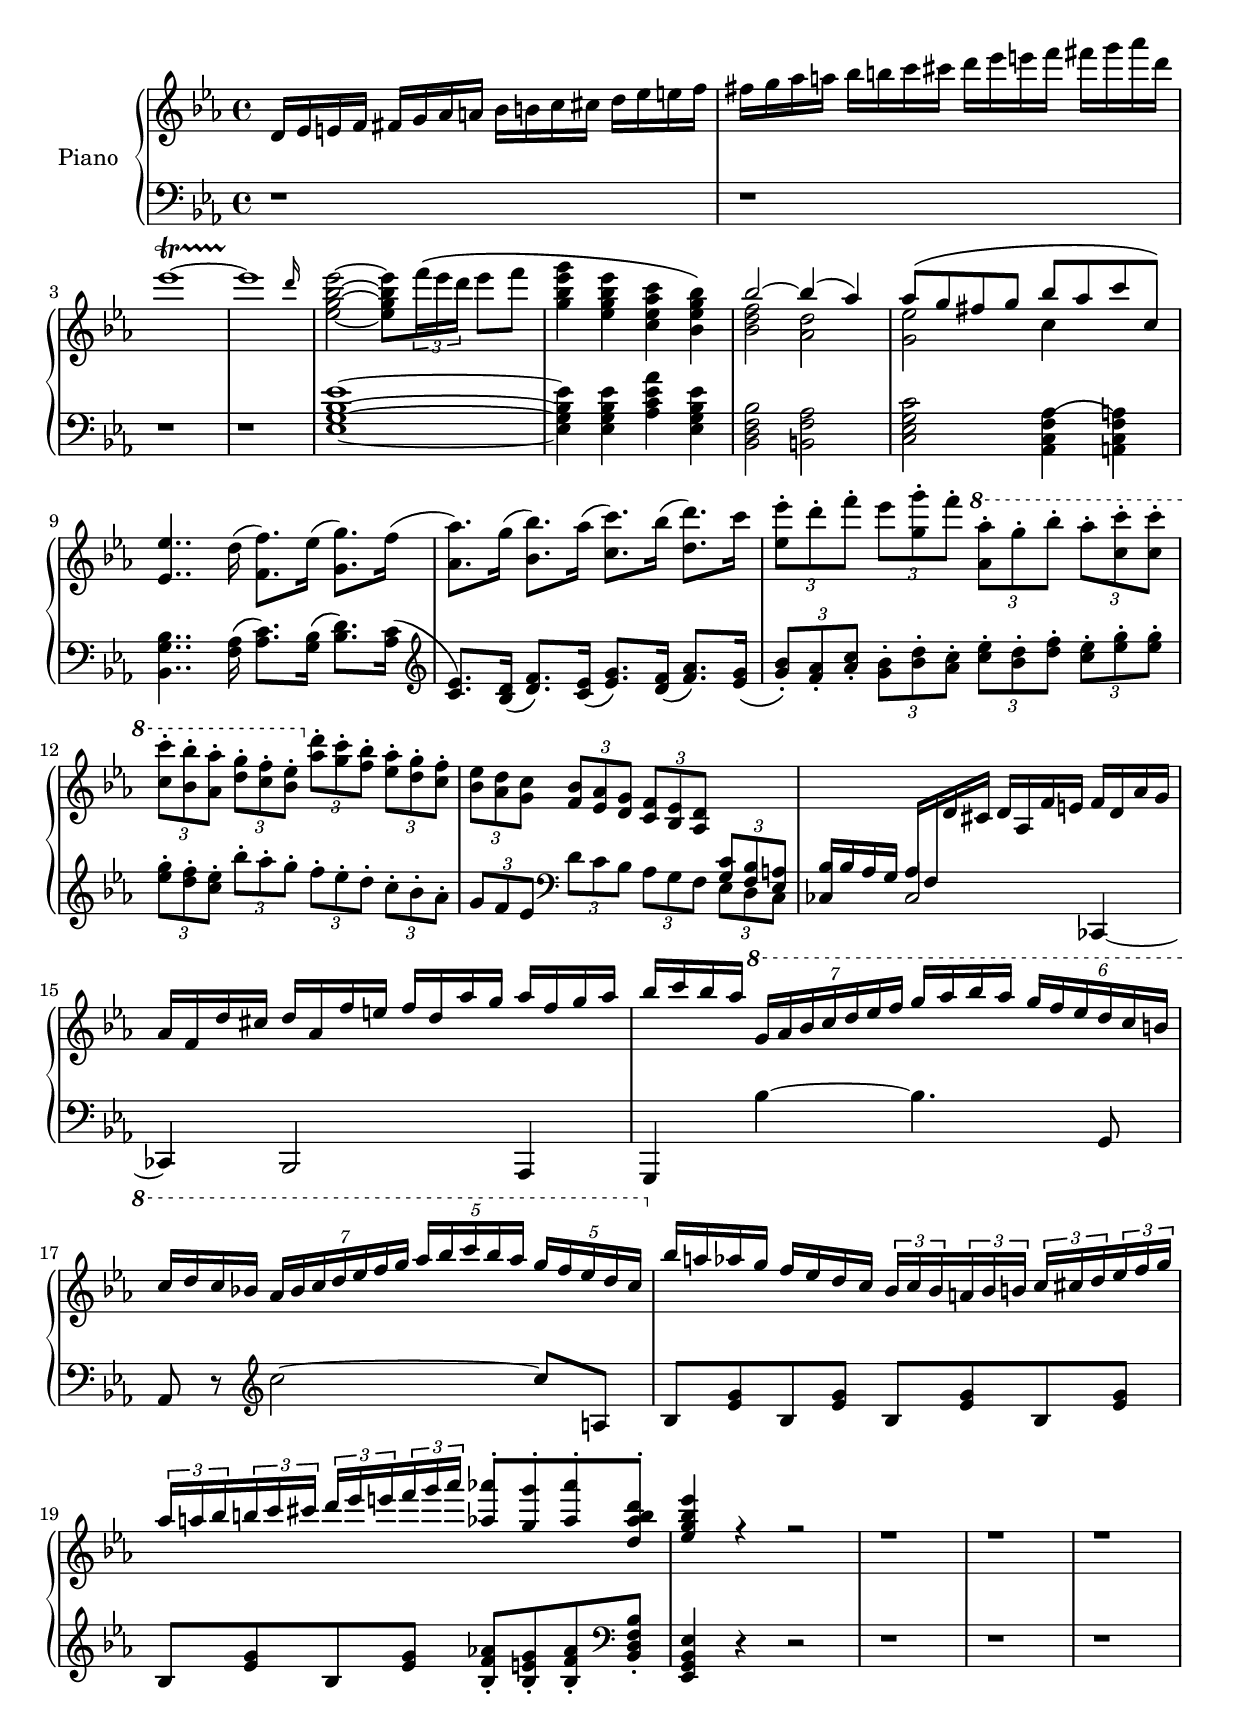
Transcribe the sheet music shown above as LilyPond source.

\version "2.20.0"

global = {
  \key ees \major
  \time 4/4
}

\version "2.20.0"

rightZeroToOne = \relative c' {
  % 0.1
  r1
  % 0.2
  r4 \tuplet 3/4 { \change Staff = "left" g16\( bes \change Staff = "right" ees } \tuplet 5/4 { g16( g, bes ees g) }\) r4 |
  % 0.3
  \tuplet 3/4 { g16 bes ees } \tuplet 5/4 { g16 g, bes ees g } r4 \ottava #1 \tuplet 7/4 { g16 bes ees g bes, ees g }
  % 0.4
  bes16 a bes a bes a bes a bes a bes a bes a bes a |
  % 0.5
  bes16 d, f ees g a, c bes \ottava #0 ees fis, aes g bes d, fis ees |
  % 0.6
  g16 a, c bes ees fis, aes g bes d, f ees ees4~\startTrillSpan | 
  % 0.7
  ees1 | 
  % 0.8
  d16\stopTrillSpan ees f g aes bes c d ees f g aes bes aes g aes |
  % 0.9
  c8( bes) aes-.( g-.) g( f) ees-.( d-.) |
  % 0.10
  <c, ees aes c>4 r4 r2 |
  %%%%%%%%%%%%%%%%%%%%%%%%%%%%
  % TODO: WTF is Beethoven doing here. He has no respect for bars or barlines
  % 0.11
  \change Staff = "left"
  \voiceOne
  r8 r16 \tuplet 3/4 { c,( ees aes) } \tuplet 5/4 { c( c, ees aes c) } r8 r16 r8 |
  % 0.12
  \change Staff = "right" \tuplet 3/4 { c16( ees aes) } \tuplet 5/4 { c16( c, ees aes c) } r4 \tuplet 3/4 { c16( ees aes) } |
  % 0.13
  c16 c, ees aes \ottava #1 \tuplet 3/4 { c( ees aes) } c b c b c g aes g |
  % 0.14
  aes \ottava #0 b, c b c g aes g aes b, c b c g aes g |
  % 0.15
  aes16 b, c b c2. \trill |
  % 0.16
  b16 c d ees f g aes bes! c2~\startTrillSpan |
  % 0.17
  c8\stopTrillSpan b16 c d ees f g aes bes c \ottava #1 d ees f g aes |
  % 0.18
  bes c bes aes g f ees d \ottava #0 c bes aes g f ees d c |
  % 0.19
  <ees aes>4-.( <d g>-.) << { f4( g8 ees) } \\ { c4 bes } >> |
  % 0.20
  <aes bes d f aes>4 r4 r2 |
  % 0.21
  \change Staff = "left" bes,,16 bes' c, c' d, \change Staff = "right" d' \change Staff = "left" ees, \change Staff = "right" ees' \change Staff = "left" f, \change Staff = "right" f' \change Staff = "left" g, \change Staff = "right" g' \change Staff = "left" aes, \change Staff = "right" aes' \change Staff = "left" bes, \change Staff = "right" bes'
  % 0.22
  c, c' d, d' ees, ees' f, f' g, g' aes, aes' bes, bes' c, c' |
  % 0.23
  d, d' ees, ees' f, f' g, g' \tuplet 3/2 { <aes, aes'>4( <bes aes'> <c aes'>) } |
  % 0.24
  <d aes'>4( <g, g'> <b f'>4.) <ees, ees'>8\( |
  % 0.25
  <g des'>8 <c, c'> <e bes'!> <aes, aes'> <bes g'> <c f> < ges ees'> <f d'!>\) |
  <g! c>8 <f bes> <f aes> <f aes> aes2~\startTrillSpan |
  \afterGrace aes1\stopTrillSpan { g16 aes } |
  bes16 aes g f ees' d c bes g' f ees d bes' aes g f |
  ees'16 d c bes \ottava #1 g' f ees d bes' aes g f c' bes aes g |
  f16 ees d c \ottava #0 bes aes g f ees d c bes a4 |
  <bes, d aes'!>1
}

leftZeroToOne = \relative c {
  % 0.1
  r1
  % 0.2
  ees,16 g bes ees r2 ees16 g bes ees |  
  % 0.3
  r2 \clef treble ees16 g bes ees r4 |
  % 0.4-0.9
  r1 | r1 | r1 | r1 | r1 | r1 |
  % 0.10
  \clef bass <aes,,, c ees aes>4 r4 r2 |
  % 0.11
  aes16 c ees aes r2 aes16 c ees aes |
  % 0.12
  % TODO: Whatever, Beethoven. I guess we'll just WING it here. 
  r2 aes,16 c \change Staff = "right" \voiceTwo ees aes r4 \change Staff = "left" |
  % 0.13
  r2. \clef treble r16 b' c b |
  % 0.14
  c16 g aes g aes b, c b c g aes g aes b, c b |
  % 0.15
  c16 g aes g aes2. \trill |
  % 0.16
  g16 aes bes c d ees f g aes2~\startTrillSpan |
  % 0.17
  aes8\stopTrillSpan g16 aes bes c d ees f g aes \ottava #1 bes c d ees f |
  % 0.18
  g aes g f ees d c bes \ottava #0 aes g f ees d c bes aes |
  % 0.19
  c4-.( bes-.) aes( g) |
  % 0.20
  \clef bass <bes,,, d f bes>4 r4 r2 |
  % 0.21
  r4 bes'8-. c-. d-. ees-. f-. g-. |
  % 0.22
  aes-. bes-. \clef treble c-. d-. ees-. f-. g-. aes-. |
  % 0.23
  bes8-. c-. d-. ees-. \tuplet 3/2 { <aes, aes'>4( <bes aes'> <c aes'>) }
  % 0.24
  <bes aes'>4( <ees, ees'> <g d'>4.) <c, c'>8\( |
  % 0.25
  <ees bes'>8 <aes, aes'> <c g'> <f, f'> <g e'!> <aes c> <a c> <bes d>\) |
  % 0.26
  <bes ees>8 <bes d> <ces ees> <ces ees> <c ees f>2 |
  % 0.27
  <bes d f>1 |
  % 0.28-0.30
  r1 | r1 | r1 |
  \clef bass <bes, f' aes>1
}

%\include "Piano 1-50.ly"

right = \relative c' {
  \global
%  \rightZeroToOne
%  \rightOneToFifty
%  f, \change Staff = "right" f' \change Staff = "left" g, \change Staff = "right" g' \change Staff = "left"
  % 98
  d16 ees e f fis g aes a bes b c cis d ees e f |
  % 99
  fis g aes a bes b c cis d ees e f fis g aes d, | 
  % 100
  ees1~\startTrillSpan |
  % 101
  \afterGrace ees1\stopTrillSpan { d16 } |
  % 102
  <ees, g bes ees>2~ <ees g bes ees>8 \tuplet 3/2 { f'16 \(ees d }  ees8 f8 |
  % 103
  <g, bes ees g>4 <ees g bes ees>4 <c ees aes c>4 <bes ees g bes>4 \) |
  % 104-105
  <<
    { bes'2~ bes4( aes4) | aes8\( g fis g bes aes c c,\) } |
    \\
    { <bes d f>2 <aes d>2 | <g ees'>2 c4 } |
  >>
  % 106
  <ees, ees'>4.. d'16( <f, f'>8.) ees'16( <g, g'>8.) f'16( |
  % 107
  <aes, aes'>8.) g'16( <bes, bes'>8.) aes'16( <c, c'>8.) bes'16( <d, d'>8.) c'16 |
  
  % 108
  \tuplet 3/2 { <ees, ees'>8-. d'-. f-. } 
  \tuplet 3/2 { ees <g, g'>8-. f'-. } 
  \ottava #1
  \tuplet 3/2 { <aes, aes'>8-. g'-. bes-. } 
  \tuplet 3/2 { aes-. <c, c'>-. <c c'>-. } |
  
  % 109
  \tuplet 3/2 { <c c'>8-. <bes bes'>-. <aes aes'>-. } 
  \tuplet 3/2 { <d g>8-. <c f>-. <bes ees>-. } 
  \ottava #0
  \tuplet 3/2 { <aes d>8-. <g c>-. <f bes>-. } 
  \tuplet 3/2 { <ees aes>8-. <d g>-. <c f>-. } |
  
  % 110
  \tuplet 3/2 { <bes ees>8 <aes d> <g c> }
  \tuplet 3/2 { <f bes>8 <ees aes> <d g> }
  \tuplet 3/2 { <c f>8 <bes ees> <aes d> } 
  \change Staff = "left"
  \voiceOne
  \tuplet 3/2 { <g c>8 <f bes> <ees a> }

  % 111
  bes'16 bes aes g aes f 
  \change Staff = "right" 
  d' cis d aes f' e f d aes' g |
  
  % 112 
  aes16 f d' cis d aes f' e f d aes' g aes f g aes |
  % 113
  bes16 c bes aes
  \ottava 1
  \tuplet 7/4 { g16 aes bes c d ees f }
  g16 aes bes aes
  \tuplet 6/4 { g f ees d c b } |
  
  % 114
  c16 d c bes! 
  \tuplet 7/4 { aes16 bes c d ees f g }
  \tuplet 5/4 { aes16 bes c bes aes }
  \tuplet 5/4 { g16 f ees d c } |
  
  % 115
  \ottava 0
  bes16 a aes g f ees d c 
  \tuplet 3/2 { bes16 c bes }
  \tuplet 3/2 { a bes b }
  \tuplet 3/2 { c cis d }
  \tuplet 3/2 { ees f g } |

  % 116
  \tuplet 3/2 { aes a bes }
  \tuplet 3/2 { b c cis }
  \tuplet 3/2 { d ees e }
  \tuplet 3/2 { f g aes }
  <aes, aes'!>8-. <g g'>-. <aes aes'>-. <d, aes' b d>-. |
  
  % 117 
  <ees g bes ees>4 r4 r2 |
  % 118-120
  r1 | r1 | r1 |
}
  
left = \relative c {
  \global
%  \leftZeroToOne
%  \leftOneToFifty
  % 98-101
  r1 | r1 | r1 | r1 |
  
  % 102
  <ees g bes ees>1~ | 
  % 103
  <ees g bes ees>4 <ees g bes ees> <aes c ees aes> <ees g bes ees> |
  % 104
  <bes d f bes>2 <b f' aes> |
  % 105
  <c ees g c>2 <aes c f aes\(>4 <a c f a\)>4 |
  % 106
  <bes g' bes>4.. <f' aes>16\( <aes c>8.\) <g bes>16\( <bes d>8.\) <aes c>16\( |
  % 107
  \clef treble
  <c ees>8.\) <bes d>16\( <d f>8.\) <c ees>16\( <ees g>8.\) <d f>16\( <f aes>8.\) <ees g>16\( |
  % 108
  \tuplet 3/2 { <g bes>8-.\) <f aes>-. <aes c>-. }
  \tuplet 3/2 { <g bes>8-. <bes d>8-. <aes c>8-. }
  \tuplet 3/2 { <c ees>8-. <bes d>8-. <d f>8-. }
  \tuplet 3/2 { <c ees>8-. <ees g>8-. <ees g>8-. } |
  % 109
  \tuplet 3/2 { <ees g>8-. <d f>-. <c ees>-. }
  \tuplet 3/2 { bes'8-. aes8-. g8-. }
  \tuplet 3/2 { f8-. ees8-. d8-. } 
  \tuplet 3/2 { c8-. bes8-. aes8-. } |
  % 110
  \tuplet 3/2 { g8 f ees } 
  \clef bass
  \tuplet 3/2 { d c bes }
  \tuplet 3/2 { aes g f }
  \tuplet 3/2 { ees d c }
  
  % 111
  ces4 ces2 ces,4~ |
  % 112
  ces4 bes2 aes4 |
  % 113
  g bes''~ bes4. g,8 |
  % 114
  aes8 r8 \clef treble c''2~ c8 a,8 |
  % 115
  bes8 <ees g> bes <ees g> bes <ees g> bes <ees g> |
  % 116
  bes8 <ees g> bes <ees g> 
  <bes f' aes!>-. <bes e g>-. <bes f' aes>-.
  \clef bass <bes, d f bes>8-. |
  % 117
  <ees, g bes ees>4 r4 r2 |
  % 118-120
  r1 | r1 | r1 | 
}

\score {
  \new PianoStaff \with {
    instrumentName = "Piano"
  } <<
    \new Staff = "right" \with {
      midiInstrument = "acoustic grand"
    } \right
    \new Staff = "left" \with {
      midiInstrument = "acoustic grand"
    } { \clef bass \left }
  >>
  \layout { 
    \context {
      \PianoStaff
    }
  }
  \midi {
    \tempo 4=100
  }
}
